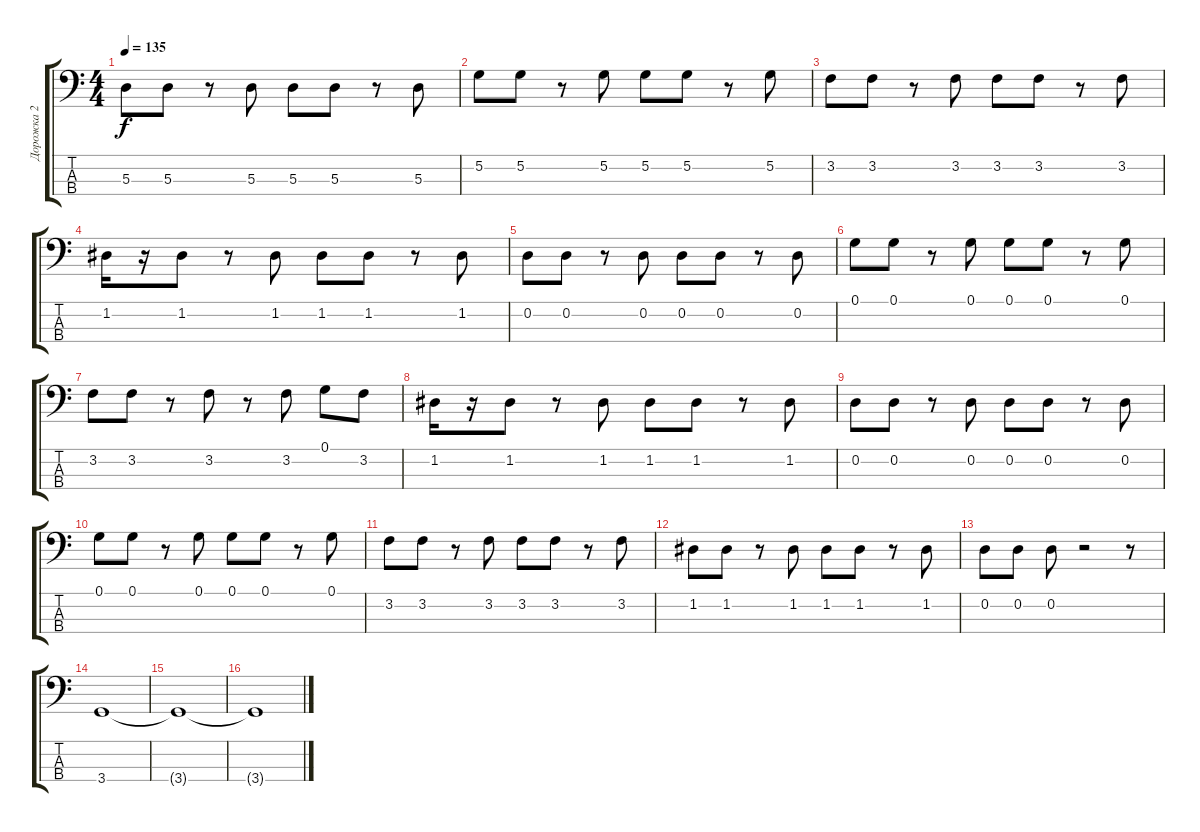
\track ("Дорожка 2" "Дорожка 2") {instrument electricbassfinger}
\staff {score tabs}
\tuning (G2 D2 A1 E1) {hide}
\ts (4 4)
\tempo 135
\clef f4
\ks c
5.3.8{dy f} 5.3.8 r.8 5.3.8 5.3.8 5.3.8 r.8 5.3.8 |
5.2.8 5.2.8 r.8 5.2.8 5.2.8 5.2.8 r.8 5.2.8 |
3.2.8 3.2.8 r.8 3.2.8 3.2.8 3.2.8 r.8 3.2.8 |
1.2.16 r.16 1.2.8 r.8 1.2.8 1.2.8 1.2.8 r.8 1.2.8 |
0.2.8 0.2.8 r.8 0.2.8 0.2.8 0.2.8 r.8 0.2.8 |
0.1.8 0.1.8 r.8 0.1.8 0.1.8 0.1.8 r.8 0.1.8 |
3.2.8 3.2.8 r.8 3.2.8 r.8 3.2.8 0.1.8 3.2.8 |
1.2.16 r.16 1.2.8 r.8 1.2.8 1.2.8 1.2.8 r.8 1.2.8 |
0.2.8 0.2.8 r.8 0.2.8 0.2.8 0.2.8 r.8 0.2.8 |
0.1.8 0.1.8 r.8 0.1.8 0.1.8 0.1.8 r.8 0.1.8 |
3.2.8 3.2.8 r.8 3.2.8 3.2.8 3.2.8 r.8 3.2.8 |
1.2.8 1.2.8 r.8 1.2.8 1.2.8 1.2.8 r.8 1.2.8 |
0.2.8 0.2.8 0.2.8 r.2 r.8 |
3.4.1 |
3.4{t}.1 |
3.4{t}.1
